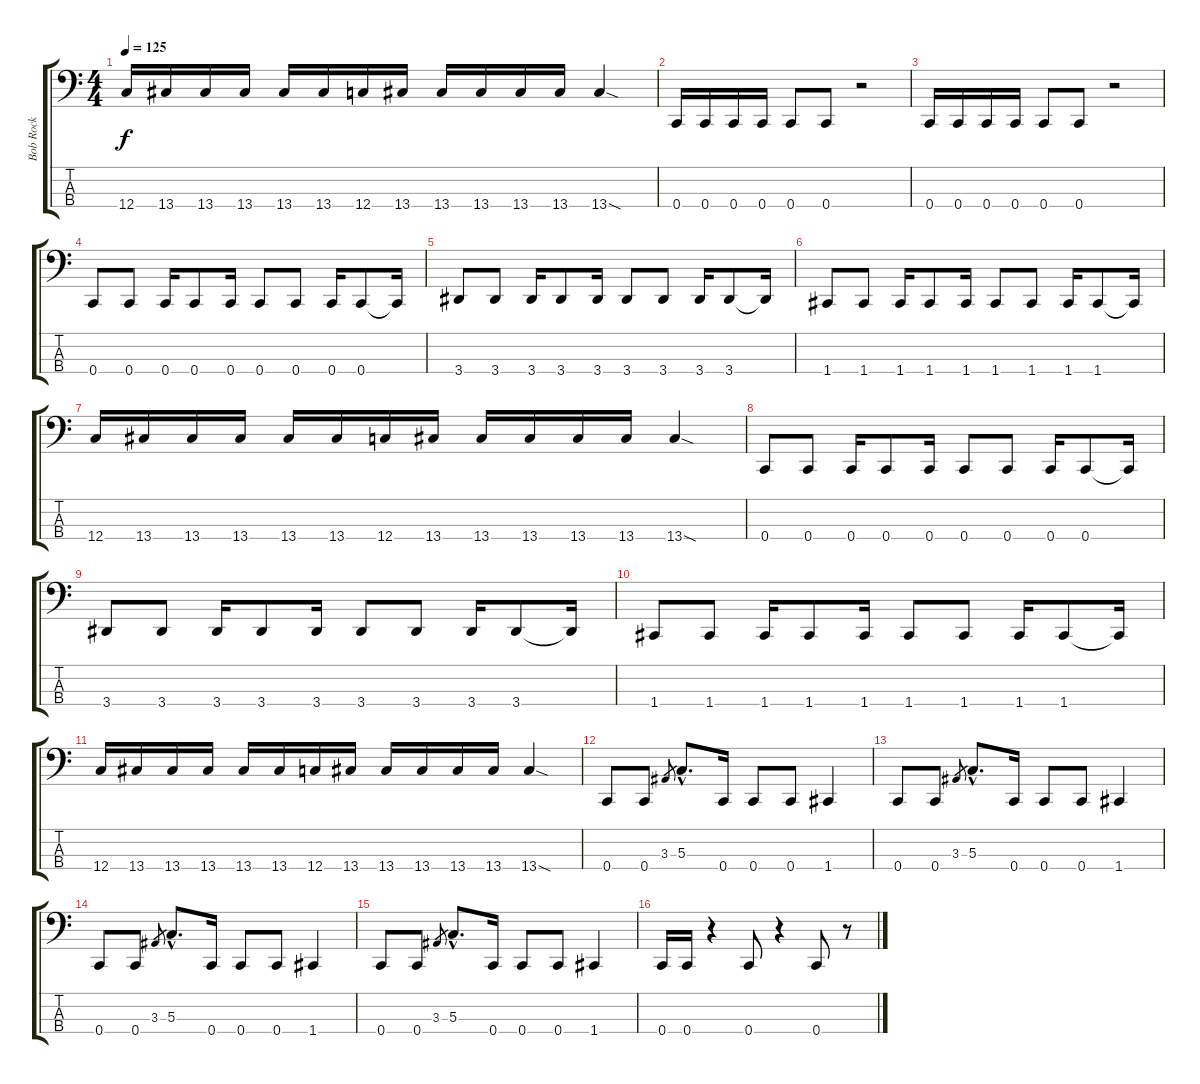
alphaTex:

\track ("Bob Rock" "Bob Rock") {instrument electricbasspick}
\staff {score tabs}
\tuning (F2 C2 G1 C1) {hide}
\ts (4 4)
\tempo 125
\clef f4
\ks c
12.4.16{dy f} 13.4.16 13.4.16 13.4.16 13.4.16 13.4.16 12.4.16 13.4.16 13.4.16 13.4.16 13.4.16 13.4.16 13.4{sod}.4 |
0.4.16 0.4.16 0.4.16 0.4.16 0.4.8 0.4.8 r.2 |
0.4.16 0.4.16 0.4.16 0.4.16 0.4.8 0.4.8 r.2 |
0.4.8 0.4.8 0.4.16 0.4.8 0.4.16 0.4.8 0.4.8 0.4.16 0.4.8 0.4{t}.16 |
3.4.8 3.4.8 3.4.16 3.4.8 3.4.16 3.4.8 3.4.8 3.4.16 3.4.8 3.4{t}.16 |
1.4.8 1.4.8 1.4.16 1.4.8 1.4.16 1.4.8 1.4.8 1.4.16 1.4.8 1.4{t}.16 |
12.4.16 13.4.16 13.4.16 13.4.16 13.4.16 13.4.16 12.4.16 13.4.16 13.4.16 13.4.16 13.4.16 13.4.16 13.4{sod}.4 |
0.4.8 0.4.8 0.4.16 0.4.8 0.4.16 0.4.8 0.4.8 0.4.16 0.4.8 0.4{t}.16 |
3.4.8 3.4.8 3.4.16 3.4.8 3.4.16 3.4.8 3.4.8 3.4.16 3.4.8 3.4{t}.16 |
1.4.8 1.4.8 1.4.16 1.4.8 1.4.16 1.4.8 1.4.8 1.4.16 1.4.8 1.4{t}.16 |
12.4.16 13.4.16 13.4.16 13.4.16 13.4.16 13.4.16 12.4.16 13.4.16 13.4.16 13.4.16 13.4.16 13.4.16 13.4{sod}.4 |
0.4.8 0.4.8 3.3.8{gr} 5.3{hac}.8{d} 0.4.16 0.4.8 0.4.8 1.4.4 |
0.4.8 0.4.8 3.3.8{gr} 5.3{hac}.8{d} 0.4.16 0.4.8 0.4.8 1.4.4 |
0.4.8 0.4.8 3.3.8{gr} 5.3{hac}.8{d} 0.4.16 0.4.8 0.4.8 1.4.4 |
0.4.8 0.4.8 3.3.8{gr} 5.3{hac}.8{d} 0.4.16 0.4.8 0.4.8 1.4.4 |
0.4.16 0.4.16 r.4 0.4.8 r.4 0.4.8 r.8
